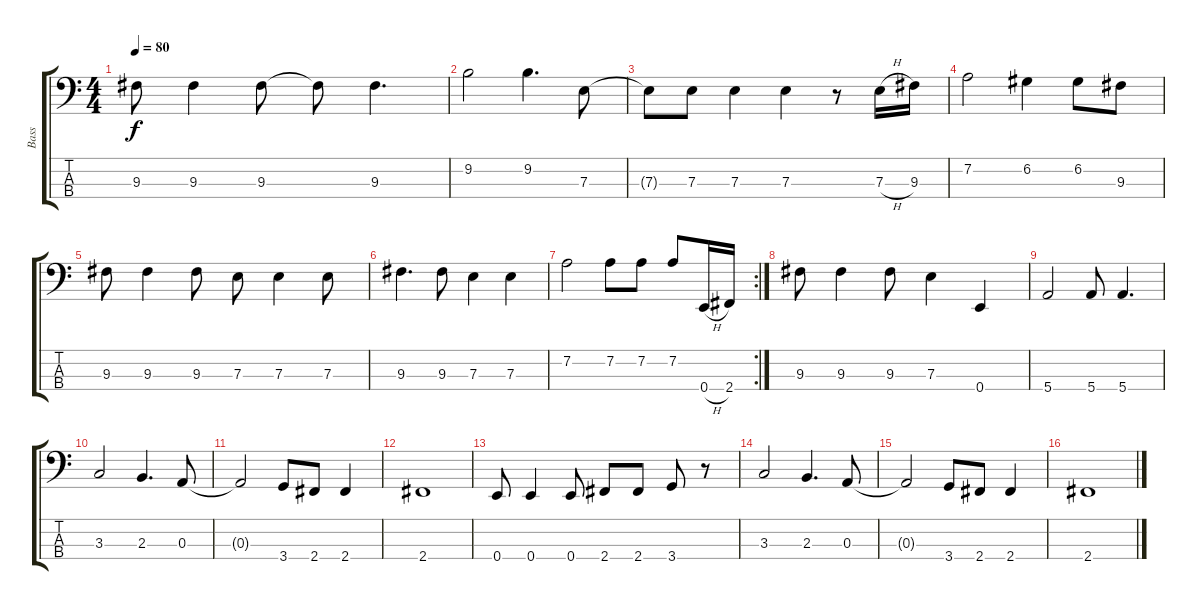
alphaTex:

\track ("Bass" "Bass") {instrument fretlessbass}
\staff {score tabs}
\tuning (G2 D2 A1 E1) {hide}
\ts (4 4)
\tempo 80
\clef f4
\ks c
9.3.8{dy f} 9.3.4 9.3.8 9.3{t}.8 9.3.4{d} |
9.2.2 9.2.4{d} 7.3.8 |
7.3{t}.8 7.3.8 7.3.4 7.3.4 r.8 7.3{h}.16 9.3.16 |
7.2.2 6.2.4 6.2.8 9.3.8 |
9.3.8 9.3.4 9.3.8 7.3.8 7.3.4 7.3.8 |
9.3.4{d} 9.3.8 7.3.4 7.3.4 |
\rc 2
7.2.2 7.2.8 7.2.8 7.2.8 0.4{h}.16 2.4.16 |
9.3.8 9.3.4 9.3.8 7.3.4 0.4.4 |
5.4.2 5.4.8 5.4.4{d} |
3.3.2 2.3.4{d} 0.3.8 |
0.3{t}.2 3.4.8 2.4.8 2.4.4 |
2.4.1 |
0.4.8 0.4.4 0.4.8 2.4.8 2.4.8 3.4.8 r.8 |
3.3.2 2.3.4{d} 0.3.8 |
0.3{t}.2 3.4.8 2.4.8 2.4.4 |
2.4.1
